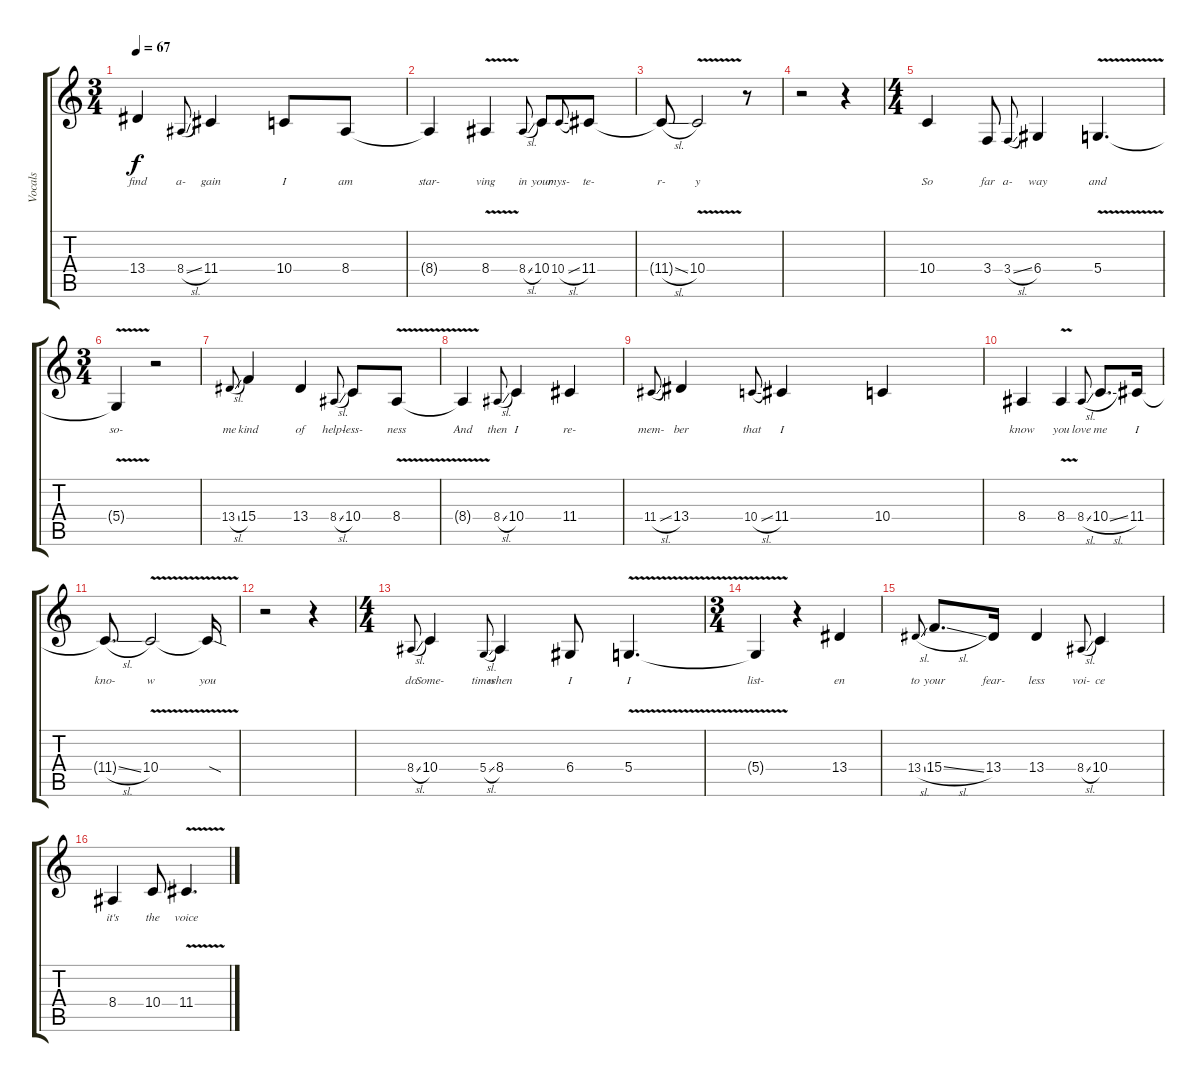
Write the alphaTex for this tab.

\track ("Vocals" "Vocals") {instrument tenorsax}
\staff {score tabs}
\tuning (E4 B3 G3 D3 A2 E2) {hide}
\ts (3 4)
\tempo 67
\clef g2
\ks c
13.4{t}.4{lyrics (0 "find") lyrics (1 "") lyrics (2 "") lyrics (3 "") lyrics (4 "") dy f} 8.4{sl}.8{lyrics (0 "a-") lyrics (1 "") lyrics (2 "") lyrics (3 "") lyrics (4 "") gr onbeat} 11.4.4{lyrics (0 "gain") lyrics (1 "") lyrics (2 "") lyrics (3 "") lyrics (4 "")} 10.4.8{lyrics (0 "I") lyrics (1 "") lyrics (2 "") lyrics (3 "") lyrics (4 "")} 8.4.8{lyrics (0 "am") lyrics (1 "") lyrics (2 "") lyrics (3 "") lyrics (4 "")} |
8.4{t}.4{lyrics (0 "star-") lyrics (1 "") lyrics (2 "") lyrics (3 "") lyrics (4 "")} 8.4{v}.4{lyrics (0 "ving") lyrics (1 "") lyrics (2 "") lyrics (3 "") lyrics (4 "")} 8.4{sl}.8{lyrics (0 "in") lyrics (1 "") lyrics (2 "") lyrics (3 "") lyrics (4 "") gr onbeat} 10.4.8{lyrics (0 "your") lyrics (1 "") lyrics (2 "") lyrics (3 "") lyrics (4 "")} 10.4{sl}.8{lyrics (0 "mys-") lyrics (1 "") lyrics (2 "") lyrics (3 "") lyrics (4 "") gr onbeat} 11.4.8{lyrics (0 "te-") lyrics (1 "") lyrics (2 "") lyrics (3 "") lyrics (4 "")} |
11.4{sl t}.8{lyrics (0 "r-") lyrics (1 "") lyrics (2 "") lyrics (3 "") lyrics (4 "")} 10.4{v}.2{lyrics (0 "y") lyrics (1 "") lyrics (2 "") lyrics (3 "") lyrics (4 "")} r.8 |
r.2 r.4 |
\ts (4 4)
10.4.4{lyrics (0 "So") lyrics (1 "") lyrics (2 "") lyrics (3 "") lyrics (4 "")} 3.4.8{lyrics (0 "far") lyrics (1 "") lyrics (2 "") lyrics (3 "") lyrics (4 "")} 3.4{sl}.8{lyrics (0 "a-") lyrics (1 "") lyrics (2 "") lyrics (3 "") lyrics (4 "") gr onbeat} 6.4.4{lyrics (0 "way") lyrics (1 "") lyrics (2 "") lyrics (3 "") lyrics (4 "")} 5.4{v}.4{d lyrics (0 "and") lyrics (1 "") lyrics (2 "") lyrics (3 "") lyrics (4 "")} |
\ts (3 4)
5.4{t}.4{lyrics (0 "so-") lyrics (1 "") lyrics (2 "") lyrics (3 "") lyrics (4 "")} r.2 |
13.4{sl}.8{lyrics (0 "me") lyrics (1 "") lyrics (2 "") lyrics (3 "") lyrics (4 "") gr onbeat} 15.4.4{lyrics (0 "kind") lyrics (1 "") lyrics (2 "") lyrics (3 "") lyrics (4 "")} 13.4.4{lyrics (0 "of") lyrics (1 "") lyrics (2 "") lyrics (3 "") lyrics (4 "")} 8.4{sl}.8{lyrics (0 "help-") lyrics (1 "") lyrics (2 "") lyrics (3 "") lyrics (4 "") gr onbeat} 10.4.8{lyrics (0 "less-") lyrics (1 "") lyrics (2 "") lyrics (3 "") lyrics (4 "")} 8.4{v}.8{lyrics (0 "ness") lyrics (1 "") lyrics (2 "") lyrics (3 "") lyrics (4 "")} |
8.4{t}.4{lyrics (0 "And") lyrics (1 "") lyrics (2 "") lyrics (3 "") lyrics (4 "")} 8.4{sl}.8{lyrics (0 "then") lyrics (1 "") lyrics (2 "") lyrics (3 "") lyrics (4 "") gr onbeat} 10.4.4{lyrics (0 "I") lyrics (1 "") lyrics (2 "") lyrics (3 "") lyrics (4 "")} 11.4.4{lyrics (0 "re-") lyrics (1 "") lyrics (2 "") lyrics (3 "") lyrics (4 "")} |
11.4{sl}.8{lyrics (0 "mem-") lyrics (1 "") lyrics (2 "") lyrics (3 "") lyrics (4 "") gr onbeat} 13.4.4{lyrics (0 "ber") lyrics (1 "") lyrics (2 "") lyrics (3 "") lyrics (4 "")} 10.4{sl}.8{lyrics (0 "that") lyrics (1 "") lyrics (2 "") lyrics (3 "") lyrics (4 "") gr onbeat} 11.4.4{lyrics (0 "I") lyrics (1 "") lyrics (2 "") lyrics (3 "") lyrics (4 "")} 10.4.4{lyrics (0 "") lyrics (1 "") lyrics (2 "") lyrics (3 "") lyrics (4 "")} |
8.4.4{lyrics (0 "know") lyrics (1 "") lyrics (2 "") lyrics (3 "") lyrics (4 "")} 8.4{v}.4{lyrics (0 "you") lyrics (1 "") lyrics (2 "") lyrics (3 "") lyrics (4 "")} 8.4{sl}.8{lyrics (0 "love") lyrics (1 "") lyrics (2 "") lyrics (3 "") lyrics (4 "") gr onbeat} 10.4{sl}.8{d lyrics (0 "me") lyrics (1 "") lyrics (2 "") lyrics (3 "") lyrics (4 "")} 11.4.16{lyrics (0 "I") lyrics (1 "") lyrics (2 "") lyrics (3 "") lyrics (4 "")} |
11.4{sl t}.8{d lyrics (0 "kno-") lyrics (1 "") lyrics (2 "") lyrics (3 "") lyrics (4 "")} 10.4{v}.2{lyrics (0 "w") lyrics (1 "") lyrics (2 "") lyrics (3 "") lyrics (4 "")} 10.4{sod t}.16{lyrics (0 "you") lyrics (1 "") lyrics (2 "") lyrics (3 "") lyrics (4 "")} |
r.2 r.4 |
\ts (4 4)
8.4{sl}.8{lyrics (0 "do") lyrics (1 "") lyrics (2 "") lyrics (3 "") lyrics (4 "") gr onbeat} 10.4.4{lyrics (0 "Some-") lyrics (1 "") lyrics (2 "") lyrics (3 "") lyrics (4 "")} 5.4{sl}.8{lyrics (0 "times") lyrics (1 "") lyrics (2 "") lyrics (3 "") lyrics (4 "") gr onbeat} 8.4.4{lyrics (0 "when") lyrics (1 "") lyrics (2 "") lyrics (3 "") lyrics (4 "")} 6.4.8{lyrics (0 "I") lyrics (1 "") lyrics (2 "") lyrics (3 "") lyrics (4 "")} 5.4{v}.4{d lyrics (0 "I") lyrics (1 "") lyrics (2 "") lyrics (3 "") lyrics (4 "")} |
\ts (3 4)
5.4{t}.4{lyrics (0 "list-") lyrics (1 "") lyrics (2 "") lyrics (3 "") lyrics (4 "")} r.4 13.4.4{lyrics (0 "en") lyrics (1 "") lyrics (2 "") lyrics (3 "") lyrics (4 "")} |
13.4{sl}.8{lyrics (0 "to") lyrics (1 "") lyrics (2 "") lyrics (3 "") lyrics (4 "") gr onbeat} 15.4{sl}.8{d lyrics (0 "your") lyrics (1 "") lyrics (2 "") lyrics (3 "") lyrics (4 "")} 13.4.16{lyrics (0 "fear-") lyrics (1 "") lyrics (2 "") lyrics (3 "") lyrics (4 "")} 13.4.4{lyrics (0 "less") lyrics (1 "") lyrics (2 "") lyrics (3 "") lyrics (4 "")} 8.4{sl}.8{lyrics (0 "voi-") lyrics (1 "") lyrics (2 "") lyrics (3 "") lyrics (4 "") gr onbeat} 10.4.4{lyrics (0 "ce") lyrics (1 "") lyrics (2 "") lyrics (3 "") lyrics (4 "")} |
8.4.4{lyrics (0 "it's") lyrics (1 "") lyrics (2 "") lyrics (3 "") lyrics (4 "")} 10.4.8{lyrics (0 "the") lyrics (1 "") lyrics (2 "") lyrics (3 "") lyrics (4 "")} 11.4{v}.4{d lyrics (0 "voice") lyrics (1 "") lyrics (2 "") lyrics (3 "") lyrics (4 "")}
